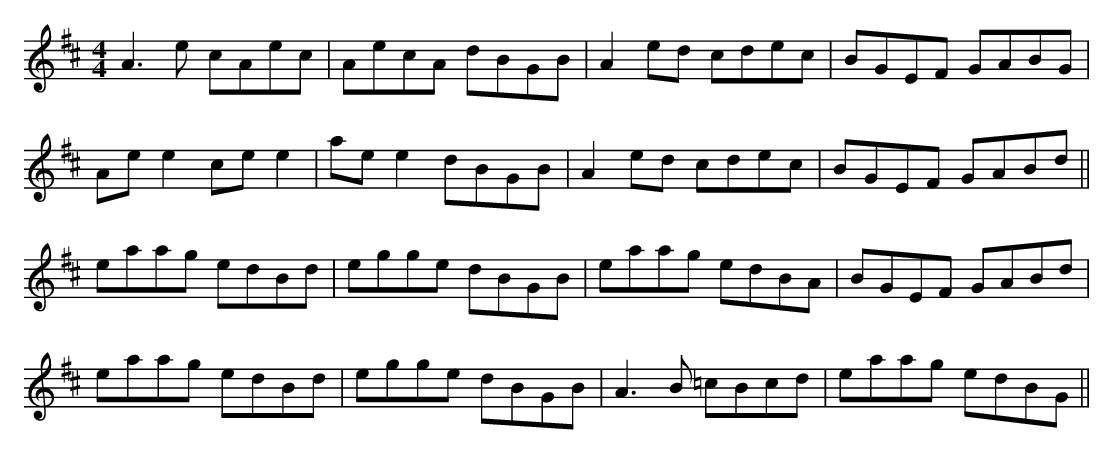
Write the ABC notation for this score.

X:1
M:4/4
K:Amix
A3e cAec|AecA dBGB|A2ed cdec|BGEF GABG|
Ae e2cee2|ae e2 dBGB|A2ed cdec|BGEF GABd||
eaag edBd|egge dBGB|eaag edBA|BGEF GABd|
eaag edBd|egge dBGB|A3B =cBcd|eaag edBG||
